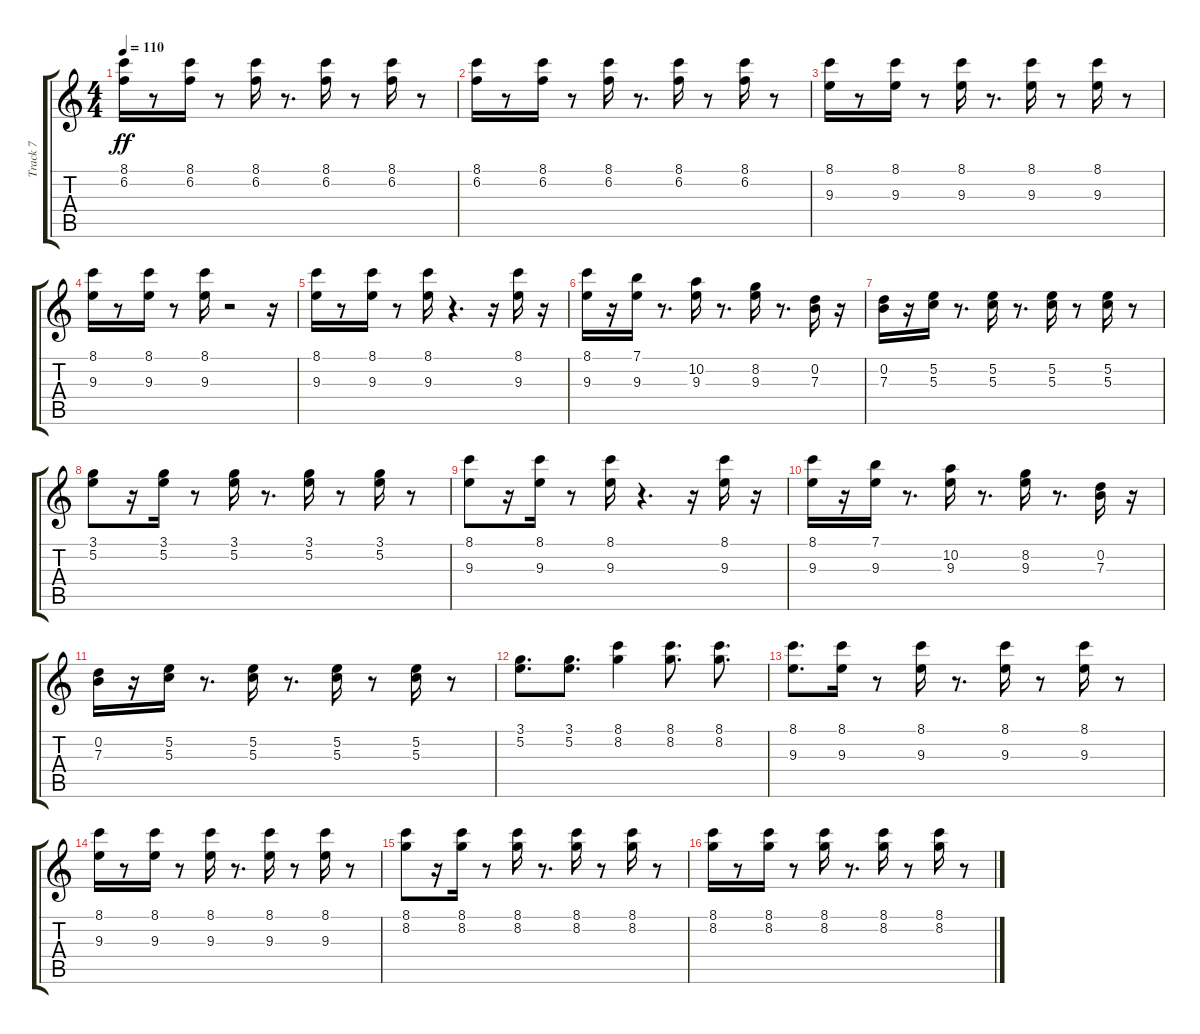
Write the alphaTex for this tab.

\track ("Track 7" "Track 7") {instrument electricguitarclean}
\staff {score tabs}
\tuning (E4 B3 G3 D3 A2 E2) {hide}
\ts (4 4)
\tempo 110
\clef g2
\ks c
(8.1 6.2).16{dy ff} r.8 (8.1 6.2).16 r.8 (8.1 6.2).16 r.8{d} (8.1 6.2).16 r.8 (8.1 6.2).16 r.8 |
(8.1 6.2).16 r.8 (8.1 6.2).16 r.8 (8.1 6.2).16 r.8{d} (8.1 6.2).16 r.8 (8.1 6.2).16 r.8 |
(8.1 9.3).16 r.8 (8.1 9.3).16 r.8 (8.1 9.3).16 r.8{d} (8.1 9.3).16 r.8 (8.1 9.3).16 r.8 |
(8.1 9.3).16 r.8 (8.1 9.3).16 r.8 (8.1 9.3).16 r.2 r.16 |
(8.1 9.3).16 r.8 (8.1 9.3).16 r.8 (8.1 9.3).16 r.4{d} r.16 (8.1 9.3).16 r.16 |
(8.1 9.3).16 r.16 (7.1 9.3).16 r.8{d} (10.2 9.3).16 r.8{d} (8.2 9.3).16 r.8{d} (0.2 7.3).16 r.16 |
(0.2 7.3).16 r.16 (5.2 5.3).16 r.8{d} (5.2 5.3).16 r.8{d} (5.2 5.3).16 r.8 (5.2 5.3).16 r.8 |
(3.1 5.2).8 r.16 (3.1 5.2).16 r.8 (3.1 5.2).16 r.8{d} (3.1 5.2).16 r.8 (3.1 5.2).16 r.8 |
(8.1 9.3).8 r.16 (8.1 9.3).16 r.8 (8.1 9.3).16 r.4{d} r.16 (8.1 9.3).16 r.16 |
(8.1 9.3).16 r.16 (7.1 9.3).16 r.8{d} (10.2 9.3).16 r.8{d} (8.2 9.3).16 r.8{d} (0.2 7.3).16 r.16 |
(0.2 7.3).16 r.16 (5.2 5.3).16 r.8{d} (5.2 5.3).16 r.8{d} (5.2 5.3).16 r.8 (5.2 5.3).16 r.8 |
(3.1 5.2).8{d} (3.1 5.2).8{d} (8.1 8.2).4 (8.1 8.2).8{d} (8.1 8.2).8{d} |
(8.1 9.3).8{d} (8.1 9.3).16 r.8 (8.1 9.3).16 r.8{d} (8.1 9.3).16 r.8 (8.1 9.3).16 r.8 |
(8.1 9.3).16 r.8 (8.1 9.3).16 r.8 (8.1 9.3).16 r.8{d} (8.1 9.3).16 r.8 (8.1 9.3).16 r.8 |
(8.1 8.2).8 r.16 (8.1 8.2).16 r.8 (8.1 8.2).16 r.8{d} (8.1 8.2).16 r.8 (8.1 8.2).16 r.8 |
(8.1 8.2).16 r.8 (8.1 8.2).16 r.8 (8.1 8.2).16 r.8{d} (8.1 8.2).16 r.8 (8.1 8.2).16 r.8
